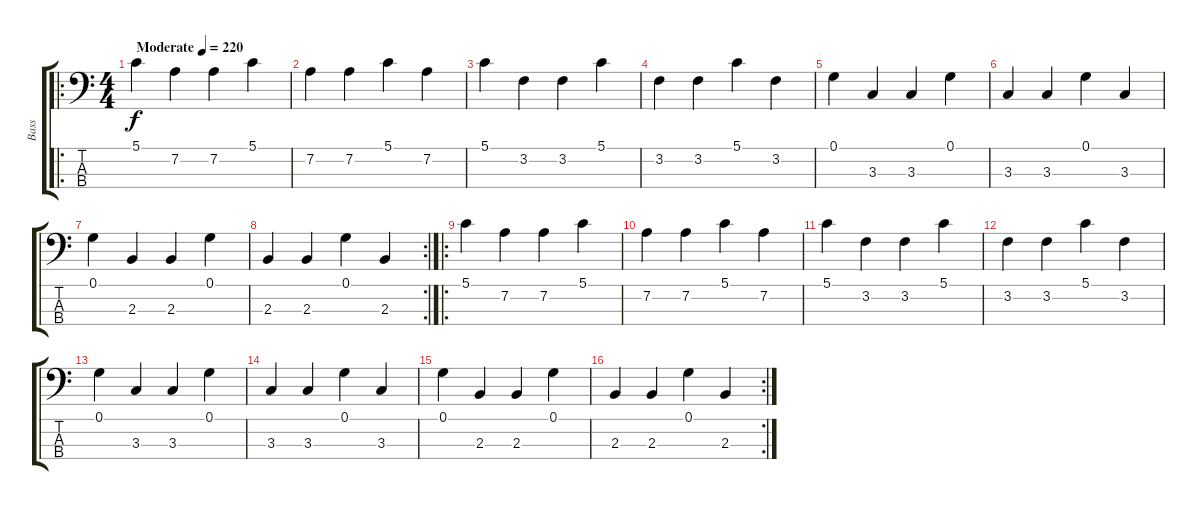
\track ("Bass" "Bass") {instrument electricbassfinger}
\staff {score tabs}
\tuning (G2 D2 A1 E1) {hide}
\ro
\ts (4 4)
\tempo (220 "Moderate")
\clef f4
\ks c
5.1.4{dy f instrument electricbassfinger} 7.2.4 7.2.4 5.1.4 |
7.2.4 7.2.4 5.1.4 7.2.4 |
5.1.4 3.2.4 3.2.4 5.1.4 |
3.2.4 3.2.4 5.1.4 3.2.4 |
0.1.4 3.3.4 3.3.4 0.1.4 |
3.3.4 3.3.4 0.1.4 3.3.4 |
0.1.4 2.3.4 2.3.4 0.1.4 |
\rc 2
2.3.4 2.3.4 0.1.4 2.3.4 |
\ro
5.1.4 7.2.4 7.2.4 5.1.4 |
7.2.4 7.2.4 5.1.4 7.2.4 |
5.1.4 3.2.4 3.2.4 5.1.4 |
3.2.4 3.2.4 5.1.4 3.2.4 |
0.1.4 3.3.4 3.3.4 0.1.4 |
3.3.4 3.3.4 0.1.4 3.3.4 |
0.1.4 2.3.4 2.3.4 0.1.4 |
\rc 2
2.3.4 2.3.4 0.1.4 2.3.4
